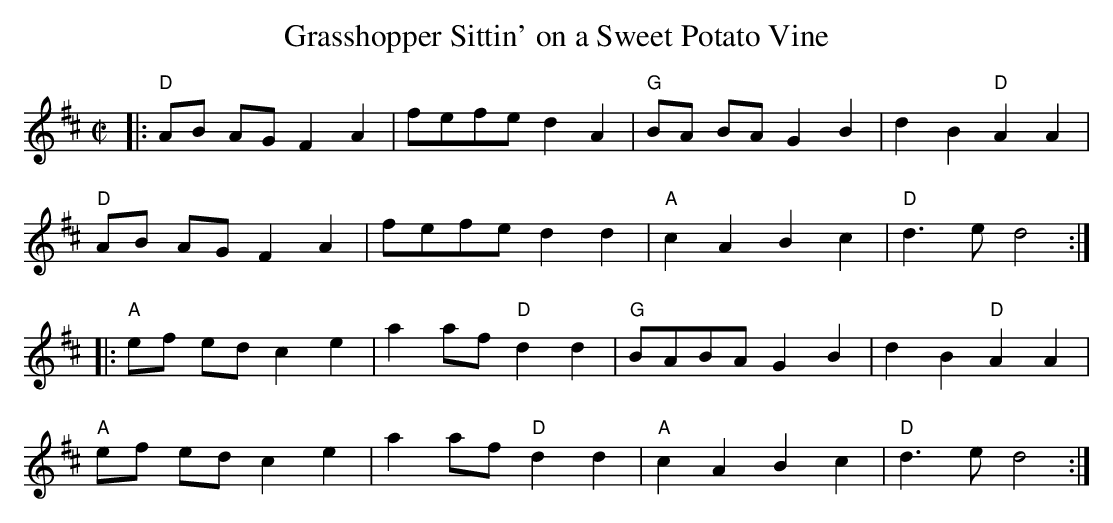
X:1
T:Grasshopper Sittin' on a Sweet Potato Vine
M:C|
L:1/8
K:D
|:"D"AB AG F2A2|fefed2A2|"G"BA BA G2B2|d2B2"D"A2A2|
"D"AB AG F2A2|fefed2d2|"A"c2A2 B2c2|"D"d3ed4:|
|:"A"ef edc2e2|a2af"D"d2d2|"G"BABA G2B2|d2B2"D"A2A2|
"A"ef edc2e2|a2af"D"d2d2|"A"c2A2 B2c2|"D"d3ed4:|
